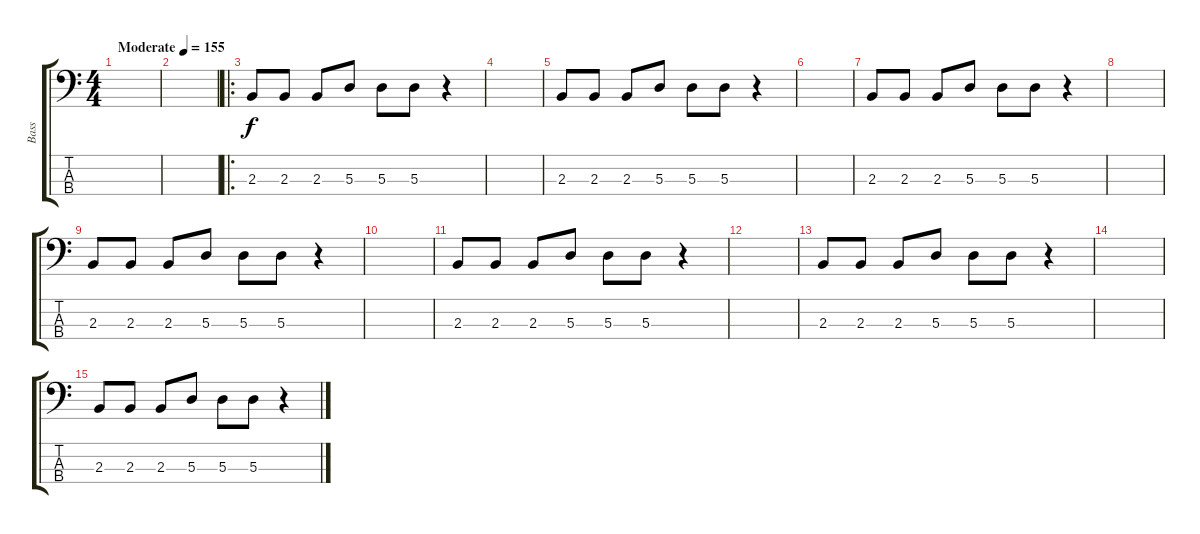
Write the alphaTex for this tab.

\track ("Bass" "Bass") {instrument electricbassfinger}
\staff {score tabs}
\tuning (G2 D2 A1 E1) {hide}
\ts (4 4)
\tempo (155 "Moderate")
\clef f4
\ks c
|
|
\ro
2.3.8 2.3.8 2.3.8 5.3.8 5.3.8 5.3.8 r.4 |
|
2.3.8 2.3.8 2.3.8 5.3.8 5.3.8 5.3.8 r.4 |
|
2.3.8 2.3.8 2.3.8 5.3.8 5.3.8 5.3.8 r.4 |
|
2.3.8 2.3.8 2.3.8 5.3.8 5.3.8 5.3.8 r.4 |
|
2.3.8 2.3.8 2.3.8 5.3.8 5.3.8 5.3.8 r.4 |
|
2.3.8 2.3.8 2.3.8 5.3.8 5.3.8 5.3.8 r.4 |
|
2.3.8 2.3.8 2.3.8 5.3.8 5.3.8 5.3.8 r.4
